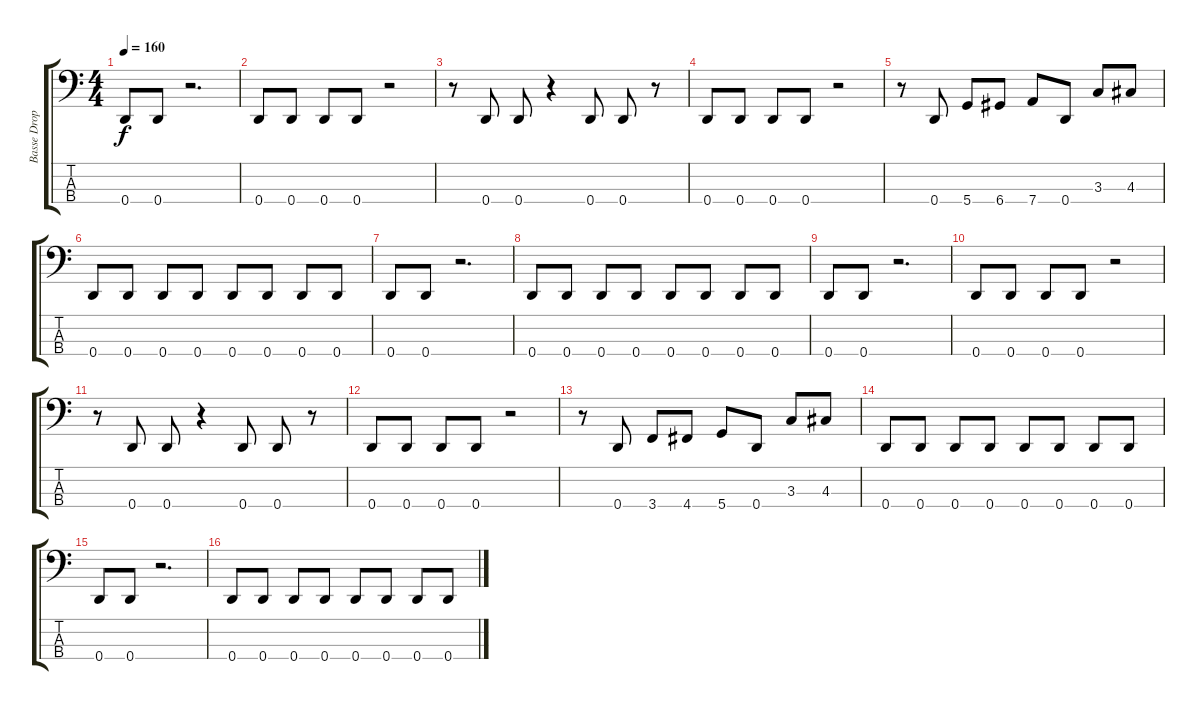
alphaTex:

\track ("Basse Dropped D ( Chris )" "Basse Drop") {instrument electricbassfinger}
\staff {score tabs}
\tuning (G2 D2 A1 D1) {hide}
\ts (4 4)
\tempo 160
\clef f4
\ks c
0.4.8{dy f} 0.4.8 r.2{d} |
0.4.8 0.4.8 0.4.8 0.4.8 r.2 |
r.8 0.4.8 0.4.8 r.4 0.4.8 0.4.8 r.8 |
0.4.8 0.4.8 0.4.8 0.4.8 r.2 |
r.8 0.4.8 5.4.8 6.4.8 7.4.8 0.4.8 3.3.8 4.3.8 |
0.4.8 0.4.8 0.4.8 0.4.8 0.4.8 0.4.8 0.4.8 0.4.8 |
0.4.8 0.4.8 r.2{d} |
0.4.8 0.4.8 0.4.8 0.4.8 0.4.8 0.4.8 0.4.8 0.4.8 |
0.4.8 0.4.8 r.2{d} |
0.4.8 0.4.8 0.4.8 0.4.8 r.2 |
r.8 0.4.8 0.4.8 r.4 0.4.8 0.4.8 r.8 |
0.4.8 0.4.8 0.4.8 0.4.8 r.2 |
r.8 0.4.8 3.4.8 4.4.8 5.4.8 0.4.8 3.3.8 4.3.8 |
0.4.8 0.4.8 0.4.8 0.4.8 0.4.8 0.4.8 0.4.8 0.4.8 |
0.4.8 0.4.8 r.2{d} |
0.4.8 0.4.8 0.4.8 0.4.8 0.4.8 0.4.8 0.4.8 0.4.8
